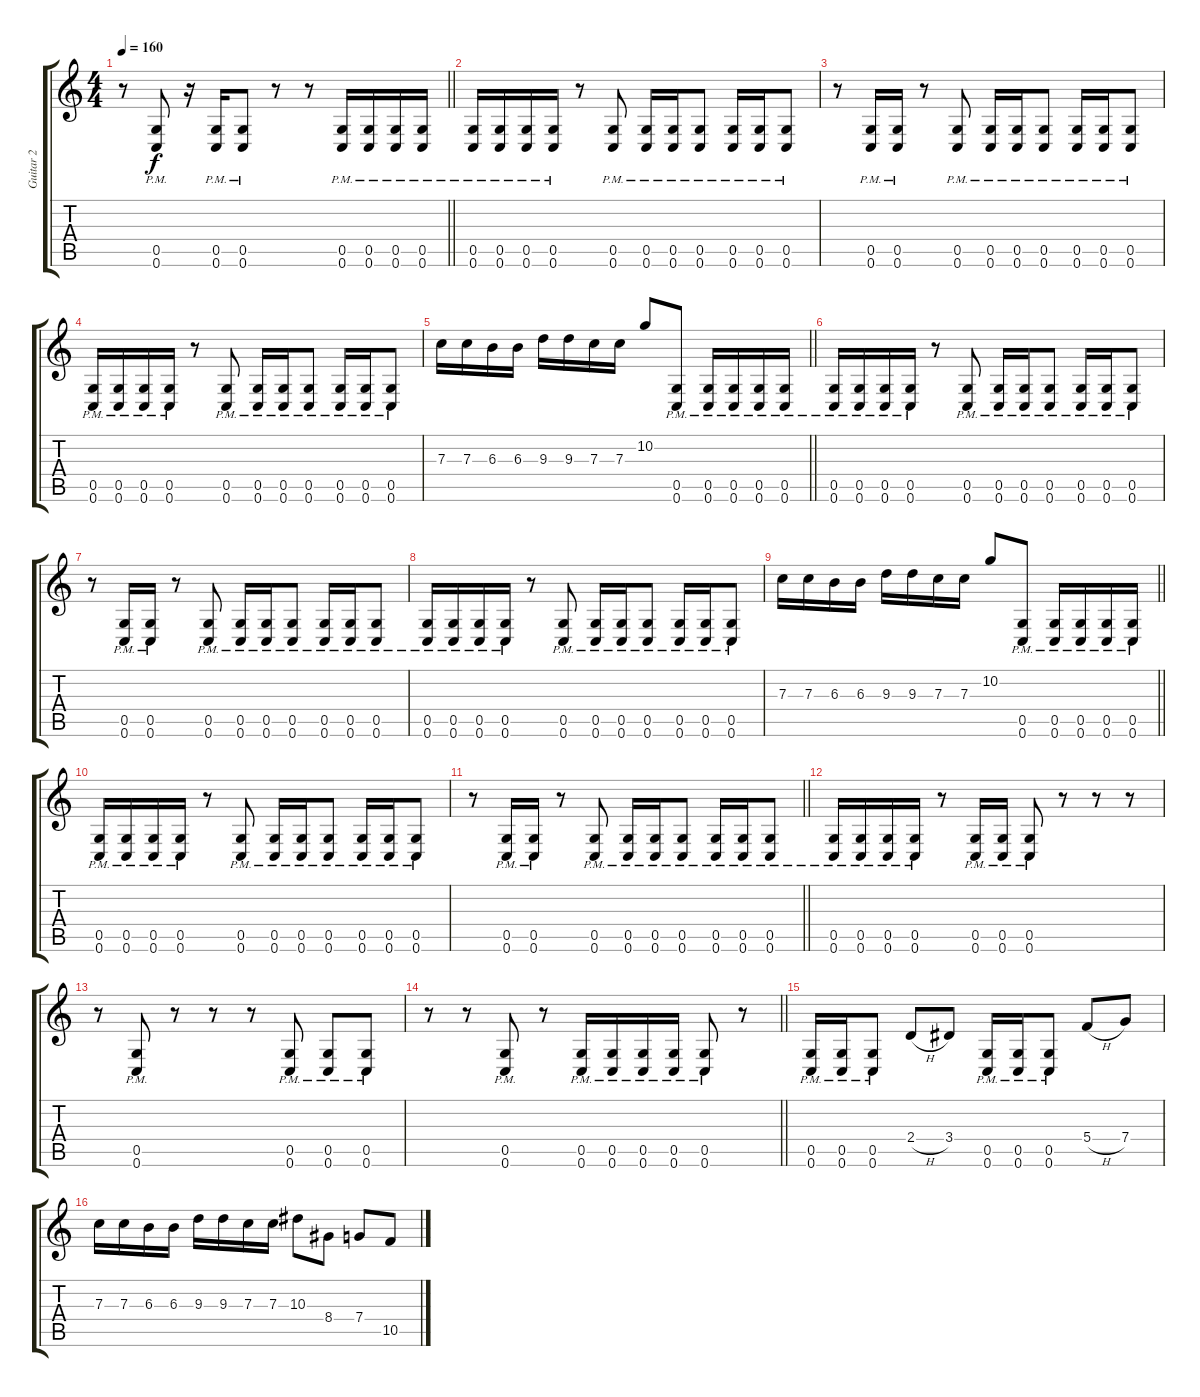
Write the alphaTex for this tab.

\track ("Guitar 2" "Guitar 2") {instrument distortionguitar}
\staff {score tabs}
\tuning (D4 A3 F3 C3 G2 C2) {hide}
\ts (4 4)
\tempo 160
\clef g2
\barLineRight lightlight
\ks c
r.8{dy f} (0.5{pm} 0.6{pm}).8 r.16 (0.5{pm} 0.6{pm}).16 (0.5{pm} 0.6{pm}).8 r.8 r.8 (0.5{pm} 0.6{pm}).16 (0.5{pm} 0.6{pm}).16 (0.5{pm} 0.6{pm}).16 (0.5{pm} 0.6{pm}).16 |
(0.5{pm} 0.6{pm}).16 (0.5{pm} 0.6{pm}).16 (0.5{pm} 0.6{pm}).16 (0.5{pm} 0.6{pm}).16 r.8 (0.5{pm} 0.6{pm}).8 (0.5{pm} 0.6{pm}).16 (0.5{pm} 0.6{pm}).16 (0.5{pm} 0.6{pm}).8 (0.5{pm} 0.6{pm}).16 (0.5{pm} 0.6{pm}).16 (0.5{pm} 0.6{pm}).8 |
r.8 (0.5{pm} 0.6{pm}).16 (0.5{pm} 0.6{pm}).16 r.8 (0.5{pm} 0.6{pm}).8 (0.5{pm} 0.6{pm}).16 (0.5{pm} 0.6{pm}).16 (0.5{pm} 0.6{pm}).8 (0.5{pm} 0.6{pm}).16 (0.5{pm} 0.6{pm}).16 (0.5{pm} 0.6{pm}).8 |
(0.5{pm} 0.6{pm}).16 (0.5{pm} 0.6{pm}).16 (0.5{pm} 0.6{pm}).16 (0.5{pm} 0.6{pm}).16 r.8 (0.5{pm} 0.6{pm}).8 (0.5{pm} 0.6{pm}).16 (0.5{pm} 0.6{pm}).16 (0.5{pm} 0.6{pm}).8 (0.5{pm} 0.6{pm}).16 (0.5{pm} 0.6{pm}).16 (0.5{pm} 0.6{pm}).8 |
\barLineRight lightlight
7.3.16 7.3.16 6.3.16 6.3.16 9.3.16 9.3.16 7.3.16 7.3.16 10.2.8 (0.5{pm} 0.6{pm}).8 (0.5{pm} 0.6{pm}).16 (0.5{pm} 0.6{pm}).16 (0.5{pm} 0.6{pm}).16 (0.5{pm} 0.6{pm}).16 |
(0.5{pm} 0.6{pm}).16 (0.5{pm} 0.6{pm}).16 (0.5{pm} 0.6{pm}).16 (0.5{pm} 0.6{pm}).16 r.8 (0.5{pm} 0.6{pm}).8 (0.5{pm} 0.6{pm}).16 (0.5{pm} 0.6{pm}).16 (0.5{pm} 0.6{pm}).8 (0.5{pm} 0.6{pm}).16 (0.5{pm} 0.6{pm}).16 (0.5{pm} 0.6{pm}).8 |
r.8 (0.5{pm} 0.6{pm}).16 (0.5{pm} 0.6{pm}).16 r.8 (0.5{pm} 0.6{pm}).8 (0.5{pm} 0.6{pm}).16 (0.5{pm} 0.6{pm}).16 (0.5{pm} 0.6{pm}).8 (0.5{pm} 0.6{pm}).16 (0.5{pm} 0.6{pm}).16 (0.5{pm} 0.6{pm}).8 |
(0.5{pm} 0.6{pm}).16 (0.5{pm} 0.6{pm}).16 (0.5{pm} 0.6{pm}).16 (0.5{pm} 0.6{pm}).16 r.8 (0.5{pm} 0.6{pm}).8 (0.5{pm} 0.6{pm}).16 (0.5{pm} 0.6{pm}).16 (0.5{pm} 0.6{pm}).8 (0.5{pm} 0.6{pm}).16 (0.5{pm} 0.6{pm}).16 (0.5{pm} 0.6{pm}).8 |
\barLineRight lightlight
7.3.16 7.3.16 6.3.16 6.3.16 9.3.16 9.3.16 7.3.16 7.3.16 10.2.8 (0.5{pm} 0.6{pm}).8 (0.5{pm} 0.6{pm}).16 (0.5{pm} 0.6{pm}).16 (0.5{pm} 0.6{pm}).16 (0.5{pm} 0.6{pm}).16 |
(0.5{pm} 0.6{pm}).16 (0.5{pm} 0.6{pm}).16 (0.5{pm} 0.6{pm}).16 (0.5{pm} 0.6{pm}).16 r.8 (0.5{pm} 0.6{pm}).8 (0.5{pm} 0.6{pm}).16 (0.5{pm} 0.6{pm}).16 (0.5{pm} 0.6{pm}).8 (0.5{pm} 0.6{pm}).16 (0.5{pm} 0.6{pm}).16 (0.5{pm} 0.6{pm}).8 |
\barLineRight lightlight
r.8 (0.5{pm} 0.6{pm}).16 (0.5{pm} 0.6{pm}).16 r.8 (0.5{pm} 0.6{pm}).8 (0.5{pm} 0.6{pm}).16 (0.5{pm} 0.6{pm}).16 (0.5{pm} 0.6{pm}).8 (0.5{pm} 0.6{pm}).16 (0.5{pm} 0.6{pm}).16 (0.5{pm} 0.6{pm}).8 |
(0.5{pm} 0.6{pm}).16 (0.5{pm} 0.6{pm}).16 (0.5{pm} 0.6{pm}).16 (0.5{pm} 0.6{pm}).16 r.8 (0.5{pm} 0.6{pm}).16 (0.5{pm} 0.6{pm}).16 (0.5{pm} 0.6{pm}).8 r.8 r.8 r.8 |
r.8 (0.5{pm} 0.6{pm}).8 r.8 r.8 r.8 (0.5{pm} 0.6{pm}).8 (0.5{pm} 0.6{pm}).8 (0.5{pm} 0.6{pm}).8 |
\barLineRight lightlight
r.8 r.8 (0.5{pm} 0.6{pm}).8 r.8 (0.5{pm} 0.6{pm}).16 (0.5{pm} 0.6{pm}).16 (0.5{pm} 0.6{pm}).16 (0.5{pm} 0.6{pm}).16 (0.5{pm} 0.6{pm}).8 r.8 |
(0.5{pm} 0.6{pm}).16 (0.5{pm} 0.6{pm}).16 (0.5{pm} 0.6{pm}).8 2.4{h}.8 3.4.8 (0.5{pm} 0.6{pm}).16 (0.5{pm} 0.6{pm}).16 (0.5{pm} 0.6{pm}).8 5.4{h}.8 7.4.8 |
7.3.16 7.3.16 6.3.16 6.3.16 9.3.16 9.3.16 7.3.16 7.3.16 10.3.8 8.4.8 7.4.8 10.5.8
